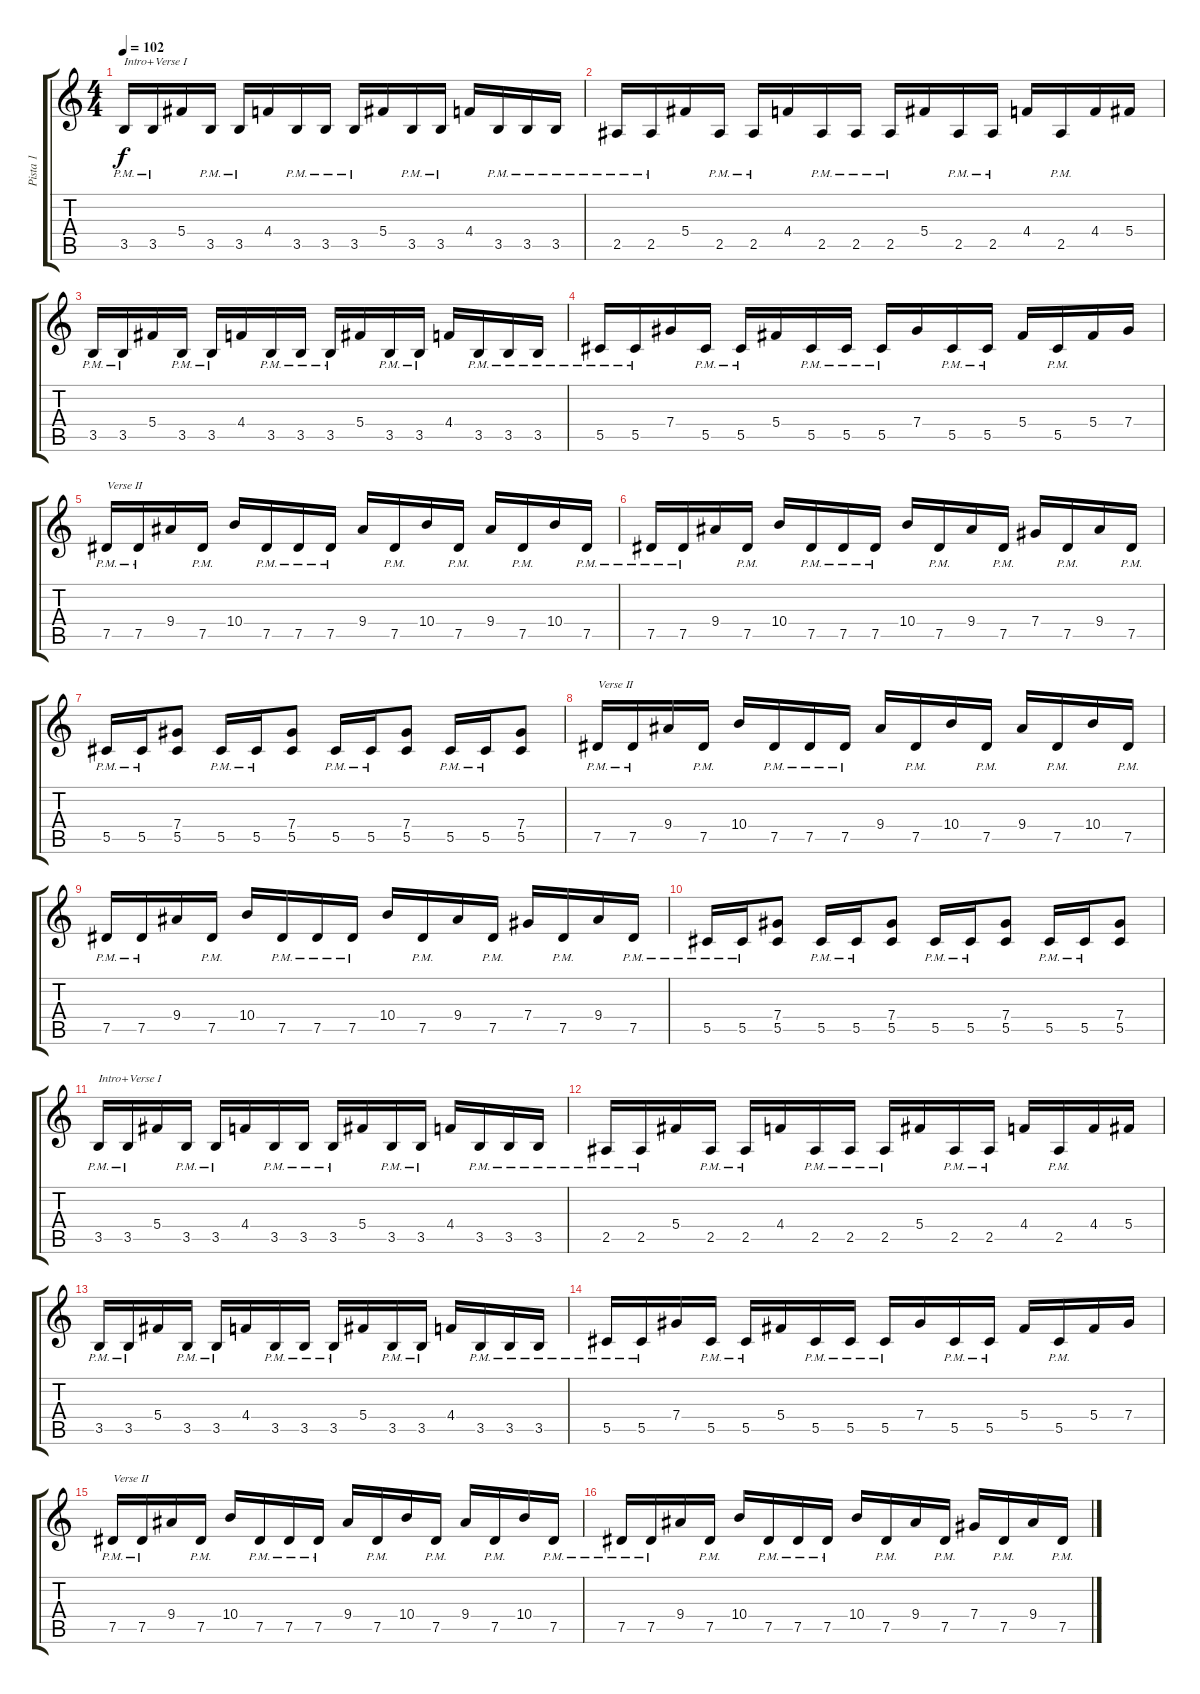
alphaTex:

\track ("Pista 1" "Pista 1") {instrument distortionguitar}
\staff {score tabs}
\tuning (Eb4 Bb3 Gb3 Db3 Ab2 Eb2) {hide}
\ts (4 4)
\tempo 102
\clef g2
\ks c
3.5{pm}.16{txt "Intro+Verse I" dy f instrument distortionguitar} 3.5{pm}.16 5.4.16 3.5{pm}.16 3.5{pm}.16 4.4.16 3.5{pm}.16 3.5{pm}.16 3.5{pm}.16 5.4.16 3.5{pm}.16 3.5{pm}.16 4.4.16 3.5{pm}.16 3.5{pm}.16 3.5{pm}.16 |
2.5{pm}.16 2.5{pm}.16 5.4.16 2.5{pm}.16 2.5{pm}.16 4.4.16 2.5{pm}.16 2.5{pm}.16 2.5{pm}.16 5.4.16 2.5{pm}.16 2.5{pm}.16 4.4.16 2.5{pm}.16 4.4.16 5.4.16 |
3.5{pm}.16 3.5{pm}.16 5.4.16 3.5{pm}.16 3.5{pm}.16 4.4.16 3.5{pm}.16 3.5{pm}.16 3.5{pm}.16 5.4.16 3.5{pm}.16 3.5{pm}.16 4.4.16 3.5{pm}.16 3.5{pm}.16 3.5{pm}.16 |
5.5{pm}.16 5.5{pm}.16 7.4.16 5.5{pm}.16 5.5{pm}.16 5.4.16 5.5{pm}.16 5.5{pm}.16 5.5{pm}.16 7.4.16 5.5{pm}.16 5.5{pm}.16 5.4.16 5.5{pm}.16 5.4.16 7.4.16 |
7.5{pm}.16{txt "Verse II"} 7.5{pm}.16 9.4.16 7.5{pm}.16 10.4.16 7.5{pm}.16 7.5{pm}.16 7.5{pm}.16 9.4.16 7.5{pm}.16 10.4.16 7.5{pm}.16 9.4.16 7.5{pm}.16 10.4.16 7.5{pm}.16 |
7.5{pm}.16 7.5{pm}.16 9.4.16 7.5{pm}.16 10.4.16 7.5{pm}.16 7.5{pm}.16 7.5{pm}.16 10.4.16 7.5{pm}.16 9.4.16 7.5{pm}.16 7.4.16 7.5{pm}.16 9.4.16 7.5{pm}.16 |
5.5{pm}.16 5.5{pm}.16 (7.4 5.5).8 5.5{pm}.16 5.5{pm}.16 (7.4 5.5).8 5.5{pm}.16 5.5{pm}.16 (7.4 5.5).8 5.5{pm}.16 5.5{pm}.16 (7.4 5.5).8 |
7.5{pm}.16{txt "Verse II"} 7.5{pm}.16 9.4.16 7.5{pm}.16 10.4.16 7.5{pm}.16 7.5{pm}.16 7.5{pm}.16 9.4.16 7.5{pm}.16 10.4.16 7.5{pm}.16 9.4.16 7.5{pm}.16 10.4.16 7.5{pm}.16 |
7.5{pm}.16 7.5{pm}.16 9.4.16 7.5{pm}.16 10.4.16 7.5{pm}.16 7.5{pm}.16 7.5{pm}.16 10.4.16 7.5{pm}.16 9.4.16 7.5{pm}.16 7.4.16 7.5{pm}.16 9.4.16 7.5{pm}.16 |
5.5{pm}.16 5.5{pm}.16 (7.4 5.5).8 5.5{pm}.16 5.5{pm}.16 (7.4 5.5).8 5.5{pm}.16 5.5{pm}.16 (7.4 5.5).8 5.5{pm}.16 5.5{pm}.16 (7.4 5.5).8 |
3.5{pm}.16{txt "Intro+Verse I"} 3.5{pm}.16 5.4.16 3.5{pm}.16 3.5{pm}.16 4.4.16 3.5{pm}.16 3.5{pm}.16 3.5{pm}.16 5.4.16 3.5{pm}.16 3.5{pm}.16 4.4.16 3.5{pm}.16 3.5{pm}.16 3.5{pm}.16 |
2.5{pm}.16 2.5{pm}.16 5.4.16 2.5{pm}.16 2.5{pm}.16 4.4.16 2.5{pm}.16 2.5{pm}.16 2.5{pm}.16 5.4.16 2.5{pm}.16 2.5{pm}.16 4.4.16 2.5{pm}.16 4.4.16 5.4.16 |
3.5{pm}.16 3.5{pm}.16 5.4.16 3.5{pm}.16 3.5{pm}.16 4.4.16 3.5{pm}.16 3.5{pm}.16 3.5{pm}.16 5.4.16 3.5{pm}.16 3.5{pm}.16 4.4.16 3.5{pm}.16 3.5{pm}.16 3.5{pm}.16 |
5.5{pm}.16 5.5{pm}.16 7.4.16 5.5{pm}.16 5.5{pm}.16 5.4.16 5.5{pm}.16 5.5{pm}.16 5.5{pm}.16 7.4.16 5.5{pm}.16 5.5{pm}.16 5.4.16 5.5{pm}.16 5.4.16 7.4.16 |
7.5{pm}.16{txt "Verse II"} 7.5{pm}.16 9.4.16 7.5{pm}.16 10.4.16 7.5{pm}.16 7.5{pm}.16 7.5{pm}.16 9.4.16 7.5{pm}.16 10.4.16 7.5{pm}.16 9.4.16 7.5{pm}.16 10.4.16 7.5{pm}.16 |
7.5{pm}.16 7.5{pm}.16 9.4.16 7.5{pm}.16 10.4.16 7.5{pm}.16 7.5{pm}.16 7.5{pm}.16 10.4.16 7.5{pm}.16 9.4.16 7.5{pm}.16 7.4.16 7.5{pm}.16 9.4.16 7.5{pm}.16
